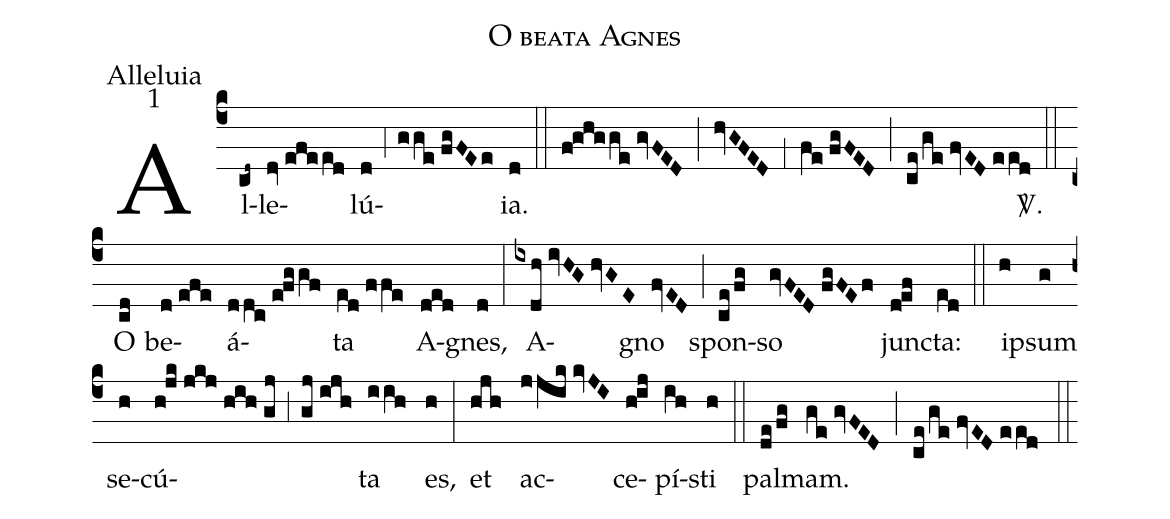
name:O beata Agnes;
office-part:Alleluia;
mode:1;
%%
(c4) Al(cd~)le(dv//efeed)lú(d;4gge//fgFEe)ia.(d) (::) (f!ghgge//gvFED) (;) (hvGFED) (;1) (fe//fgFED) (;) (ce/ge//fvED//eed) <sp>V/</sp>.(::) O(cd) be(d//efe)á(ddc//e!fggf)ta(ed//ffe) A(ded)gnes,(d) (:) A(ixdh//ivHG//hvGE)gno(fvED) (;) spon(ce/fg)so(gvFED//fgFEf) jun(d!ef)cta:(ed) (::) i(h)psum(g) se(h)cú(h!jk//jkj//hih//gj;3gj//ijh)ta(iih) es,(h) (:) et(hjh) ac(jjik//kvJI)ce(h!ij)pí(ih)sti(h) (::) pal(de/fg)mam.(ge//gvFED) (;) (ce/ge//fvED//eed) (::)
